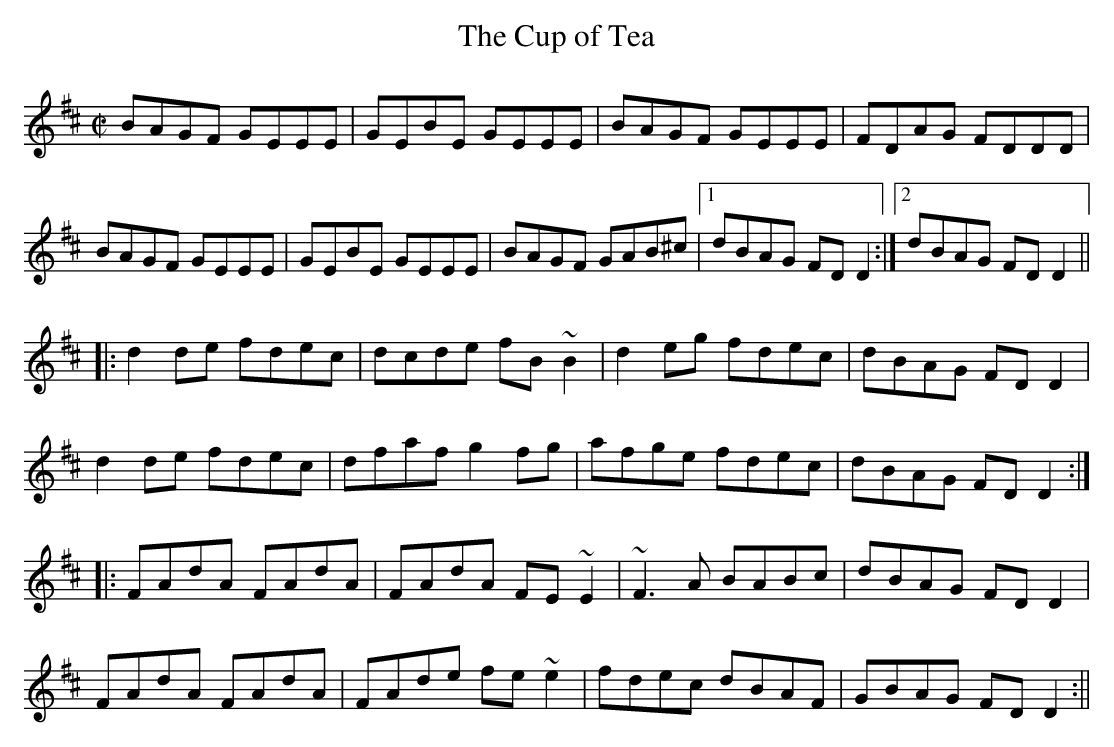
X:1
T:Cup of Tea, The
M:C|
K:Edor
BAGF GEEE|GEBE GEEE|BAGF GEEE|FDAG FDDD|
BAGF GEEE|GEBE GEEE|BAGF GAB^c|1 dBAG FDD2:|2 dBAG FDD2||
|:d2 de fdec|dcde fB~B2|d2 eg fdec|dBAG FDD2|
d2 de fdec|dfaf g2fg|afge fdec|dBAG FDD2:|
|:FAdA FAdA|FAdA FE~E2|~F3A BABc|dBAG FDD2|
FAdA FAdA|FAde fe~e2|fdec dBAF|GBAG FDD2:||
